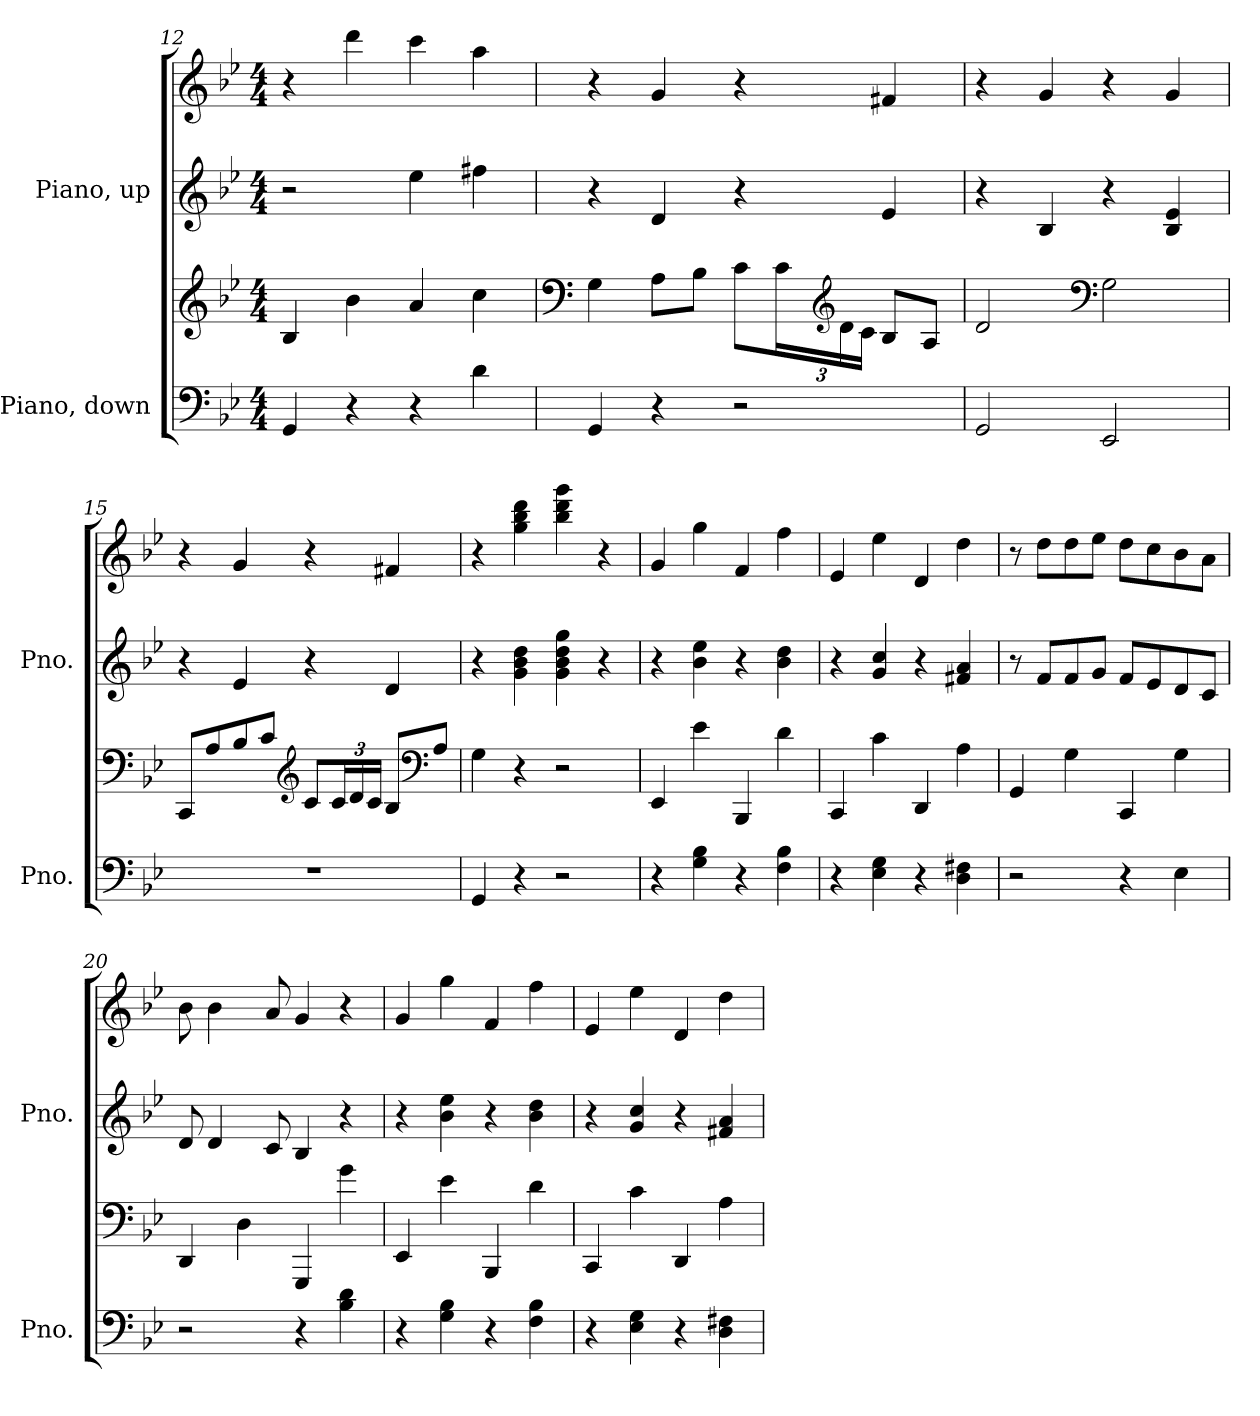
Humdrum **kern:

**kern	**kern	**kern	**kern
*part2	*part2	*part1	*part1
*staff4	*staff3	*staff2	*staff1
*I"Piano, down	*	*I"Piano, up	*
*I'Pno.	*	*I'Pno.	*
*clefF4	*clefG2	*clefG2	*clefG2
*k[b-e-]	*k[b-e-]	*k[b-e-]	*k[b-e-]
*M4/4	*M4/4	*M4/4	*M4/4
=12	=12	=12	=12
4GG/	4B-/	2r	4r
4r	4b-\	.	4ddd\
4r	4a/	4ee-\	4ccc\
4d\	4cc\	4ff#X\	4aa\
=13	=13	=13	=13
*	*clefF4	*	*
4GG/	4G\	4r	4r
4r	8A\L	4d/	4g/
.	8B-\J	.	.
2r	8c\L	4r	4r
*	*Xbrackettup	*	*
.	24c\L	.	.
*	*clefG2	*	*
.	24d\	.	.
.	24c\JJ	.	.
.	8B-/L	4e-/	4f#X/
.	8A/J	.	.
!!LO:PB:g=z
=14	=14	=14	=14
2GG/	2d/	4r	4r
.	.	4B-/	4g/
*	*clefF4	*	*
2EE-/	2G\	4r	4r
.	.	4B-/ 4e-/	4g/
=15	=15	=15	=15
1r	8CC/L	4r	4r
.	8A/	.	.
.	8B-/	4e-/	4g/
.	8c/J	.	.
*	*clefG2	*	*
.	8c/L	4r	4r
.	24c/L	.	.
.	24d/	.	.
.	24c/JJ	.	.
.	8B-/L	4d/	4f#X/
*	*clefF4	*	*
.	8A/J	.	.
=16	=16	=16	=16
4GG/	4G\	4r	4r
4r	4r	4g\ 4b-\ 4dd\	4gg\ 4bb-\ 4ddd\
2r	2r	4g\ 4b-\ 4dd\ 4gg\	4bb-\ 4ddd\ 4ggg\
.	.	4r	4r
=17	=17	=17	=17
4r	4EE-/	4r	4g/
4G\ 4B-\	4e-\	4b-\ 4ee-\	4gg\
4r	4BBB-/	4r	4f/
4F\ 4B-\	4d\	4b-\ 4dd\	4ff\
=18	=18	=18	=18
4r	4CC/	4r	4e-/
4E-\ 4G\	4c\	4g/ 4cc/	4ee-\
4r	4DD/	4r	4d/
4D\ 4F#X\	4A\	4f#X/ 4a/	4dd\
!!LO:LB:g=z
=19	=19	=19	=19
2r	4GG/	8r	8r
.	.	8f/L	8dd\L
.	4G\	8f/	8dd\
.	.	8g/J	8ee-\J
4r	4CC/	8f/L	8dd\L
.	.	8e-/	8cc\
4E-\	4G\	8d/	8b-\
.	.	8c/J	8a\J
=20	=20	=20	=20
2r	4DD/	8d/	8b-\
.	.	4d/	4b-\
.	4D\	.	.
.	.	8c/	8a/
4r	4GGG/	4B-/	4g/
4B-\ 4d\	4g\	4r	4r
=21	=21	=21	=21
4r	4EE-/	4r	4g/
4G\ 4B-\	4e-\	4b-\ 4ee-\	4gg\
4r	4BBB-/	4r	4f/
4F\ 4B-\	4d\	4b-\ 4dd\	4ff\
=22	=22	=22	=22
4r	4CC/	4r	4e-/
4E-\ 4G\	4c\	4g/ 4cc/	4ee-\
4r	4DD/	4r	4d/
4D\ 4F#X\	4A\	4f#X/ 4a/	4dd\
=	=	=	=
*-	*-	*-	*-
